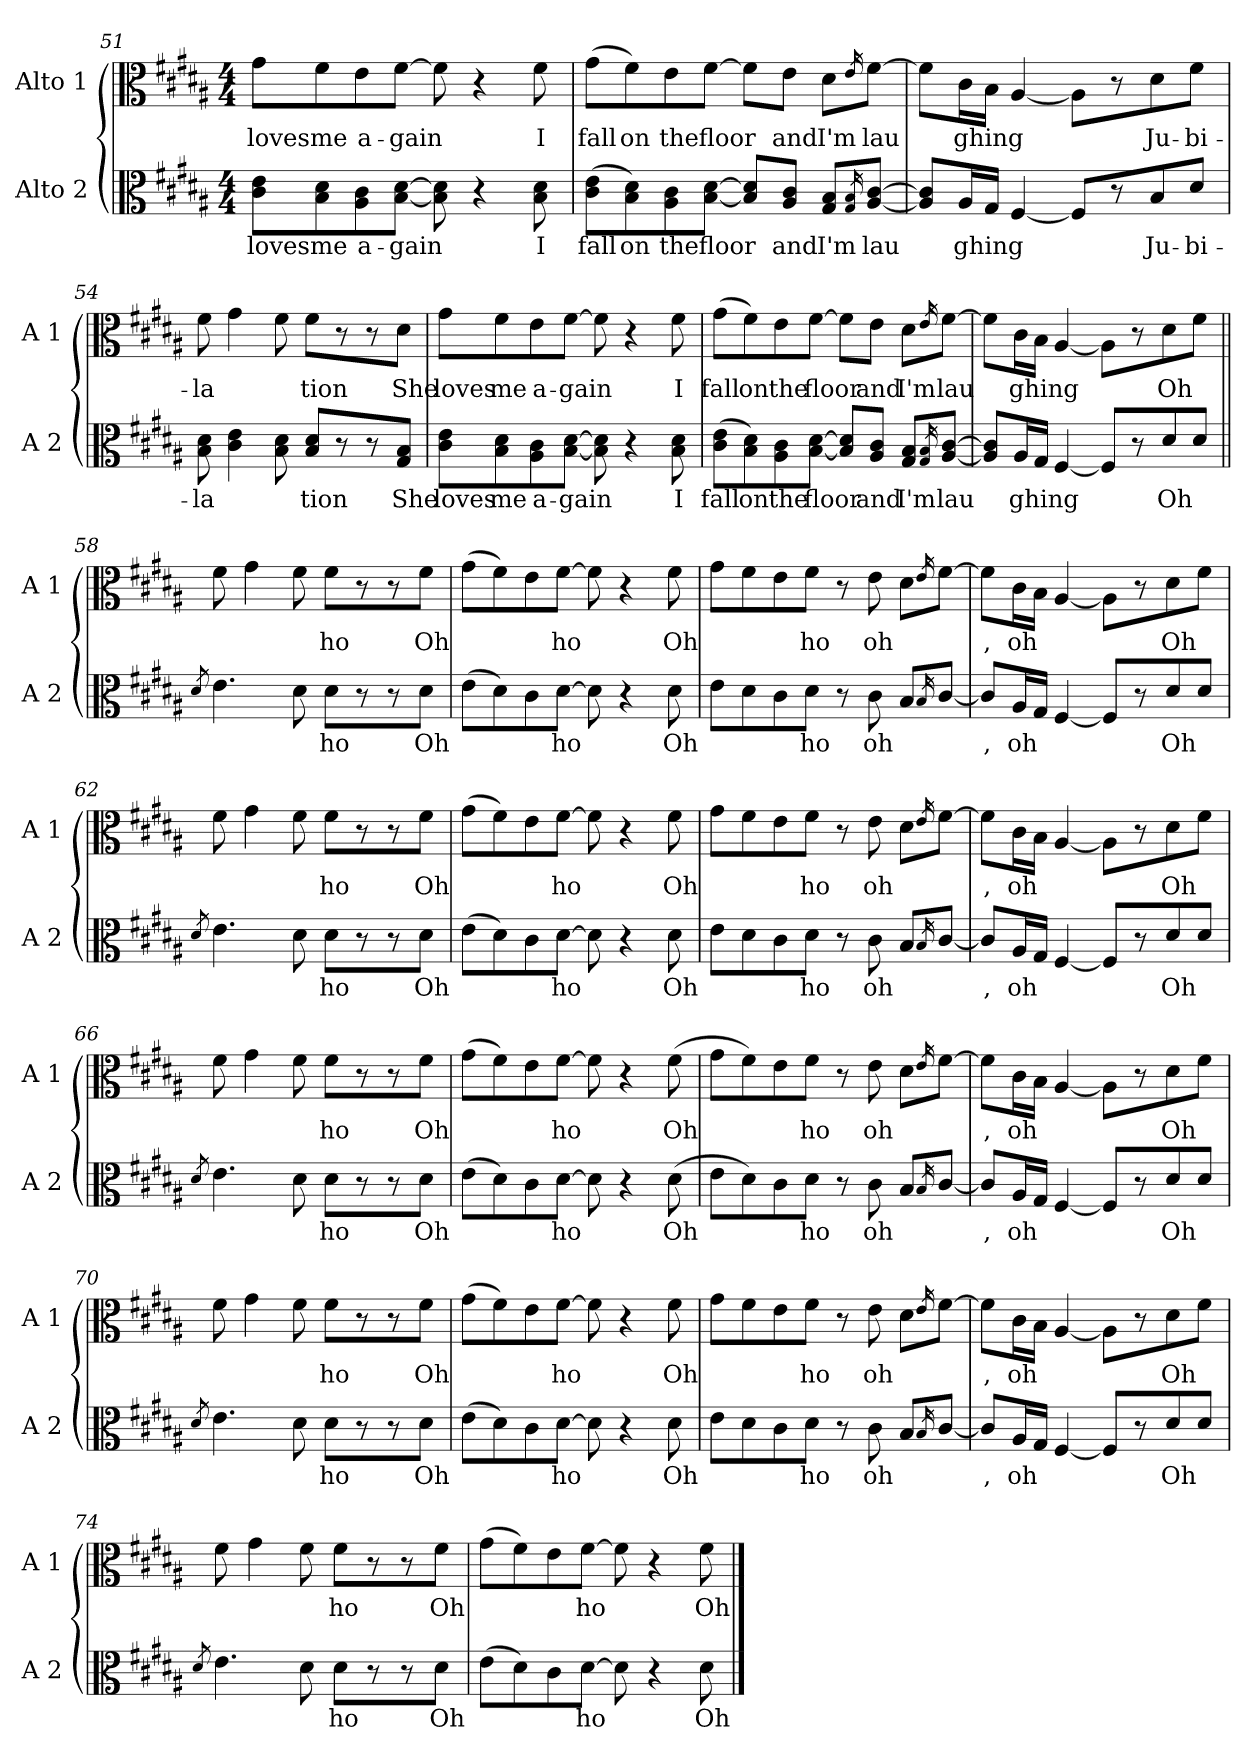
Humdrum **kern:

**kern	**text	**kern	**text
*part2	*part2	*part1	*part1
*staff2	*staff2	*staff1	*staff1
*I"Alto 2	*	*I"Alto 1	*
*I'A 2	*	*I'A 1	*
*clefC3	*	*clefC3	*
*k[f#c#g#d#a#]	*	*k[f#c#g#d#a#]	*
*B:	*	*B:	*
*M4/4	*	*M4/4	*
=51	=51	=51	=51
!	!LO:LY:b	!	!LO:LY:b
8c#\ 8e\L	loves	8g#\L	loves
!	!LO:LY:b	!	!LO:LY:b
8B\ 8d#\	me	8f#\	me
!	!LO:LY:b	!	!LO:LY:b
8A#\ 8c#\	a-	8e\	a-
!	!LO:LY:b	!	!LO:LY:b
[8B\ [8d#\J	-gain	[8f#\J	-gain
8B\] 8d#\]	.	8f#\]	.
!	!LO:LY:b	!	!LO:LY:b
4r	\!	4r	\!
!	!LO:LY:b	!	!LO:LY:b
8B\ 8d#\	I	8f#\	I
=52	=52	=52	=52
!	!LO:LY:b	!	!LO:LY:b
(>8c#\ 8e\L	fall	(>8g#\L	fall
!	!LO:LY:b	!	!LO:LY:b
8B\ 8d#\)	on	8f#\)	on
!	!LO:LY:b	!	!LO:LY:b
8A#\ 8c#\	the	8e\	the
!	!LO:LY:b	!	!LO:LY:b
[8B\ [8d#\J	floor	[8f#\J	floor
8B/] 8d#/]L	.	8f#\L]	.
!	!LO:LY:b	!	!LO:LY:b
8A#/ 8c#/J	and	8e\J	and
!	!LO:LY:b	!	!LO:LY:b
8G#/ 8B/L	I'm	8d#\L	I'm
16qG#/ 16qB/	.	16qe/	.
!	!LO:LY:b	!	!LO:LY:b
[8A#/ [8c#/J	lau	[8f#\J	lau
=53	=53	=53	=53
8A#/] 8c#/]L	.	8f#\L]	.
!	!LO:LY:b	!	!LO:LY:b
16A#/L	ghing	16c#\L	ghing
16G#/JJ	.	16B\JJ	.
[4F#/	.	[4A#/	.
8F#/L]	.	8A#\L]	.
!	!LO:LY:b	!	!LO:LY:b
8r	\!	8r	\!
!	!LO:LY:b	!	!LO:LY:b
8B/	Ju-	8d#\	Ju-
!	!LO:LY:b	!	!LO:LY:b
8d#/J	-bi-	8f#\J	-bi-
!!LO:PB:g=z
=54	=54	=54	=54
!	!LO:LY:b	!	!LO:LY:b
8B\ 8d#\	-la	8f#\	-la
4c#\ 4e\	.	4g#\	.
8B\ 8d#\	.	8f#\	.
!	!LO:LY:b	!	!LO:LY:b
8B/ 8d#/L	tion	8f#\L	tion
!	!LO:LY:b	!	!LO:LY:b
8r	\!	8r	\!
8r	.	8r	.
!	!LO:LY:b	!	!LO:LY:b
8G#/ 8B/J	She	8d#\J	She
=55	=55	=55	=55
!	!LO:LY:b	!	!LO:LY:b
8c#\ 8e\L	loves	8g#\L	loves
!	!LO:LY:b	!	!LO:LY:b
8B\ 8d#\	me	8f#\	me
!	!LO:LY:b	!	!LO:LY:b
8A#\ 8c#\	a-	8e\	a-
!	!LO:LY:b	!	!LO:LY:b
[8B\ [8d#\J	-gain	[8f#\J	-gain
8B\] 8d#\]	.	8f#\]	.
!	!LO:LY:b	!	!LO:LY:b
4r	\!	4r	\!
!	!LO:LY:b	!	!LO:LY:b
8B\ 8d#\	I	8f#\	I
=56	=56	=56	=56
!	!LO:LY:b	!	!LO:LY:b
(>8c#\ 8e\L	fall	(>8g#\L	fall
!	!LO:LY:b	!	!LO:LY:b
8B\ 8d#\)	on	8f#\)	on
!	!LO:LY:b	!	!LO:LY:b
8A#\ 8c#\	the	8e\	the
!	!LO:LY:b	!	!LO:LY:b
[8B\ [8d#\J	floor	[8f#\J	floor
8B/] 8d#/]L	.	8f#\L]	.
!	!LO:LY:b	!	!LO:LY:b
8A#/ 8c#/J	and	8e\J	and
!	!LO:LY:b	!	!LO:LY:b
8G#/ 8B/L	I'm	8d#\L	I'm
16qG#/ 16qB/	.	16qe/	.
!	!LO:LY:b	!	!LO:LY:b
[8A#/ [8c#/J	lau	[8f#\J	lau
=57	=57	=57	=57
8A#/] 8c#/]L	.	8f#\L]	.
!	!LO:LY:b	!	!LO:LY:b
16A#/L	ghing	16c#\L	ghing
16G#/JJ	.	16B\JJ	.
[4F#/	.	[4A#/	.
8F#/L]	.	8A#\L]	.
!	!LO:LY:b	!	!LO:LY:b
8r	\!	8r	\!
!	!LO:LY:b	!	!LO:LY:b
8d#/	Oh	8d#\	Oh
8d#/J	.	8f#\J	.
!!LO:LB:g=z
=58||	=58||	=58||	=58||
8qd#/	.	.	.
4.e\	.	8f#\	.
.	.	4g#\	.
8d#\	.	8f#\	.
!	!LO:LY:b	!	!LO:LY:b
8d#\L	ho	8f#\L	ho
!	!LO:LY:b	!	!LO:LY:b
8r	\!	8r	\!
8r	.	8r	.
!	!LO:LY:b	!	!LO:LY:b
8d#\J	Oh	8f#\J	Oh
=59	=59	=59	=59
(>8e\L	.	(>8g#\L	.
8d#\)	.	8f#\)	.
8c#\	.	8e\	.
!	!LO:LY:b	!	!LO:LY:b
[8d#\J	ho	[8f#\J	ho
8d#\]	.	8f#\]	.
!	!LO:LY:b	!	!LO:LY:b
4r	\!	4r	\!
!	!LO:LY:b	!	!LO:LY:b
8d#\	Oh	8f#\	Oh
=60	=60	=60	=60
8e\L	.	8g#\L	.
8d#\	.	8f#\	.
8c#\	.	8e\	.
!	!LO:LY:b	!	!LO:LY:b
8d#\J	ho	8f#\J	ho
!	!LO:LY:b	!	!LO:LY:b
8r	,	8r	,
!	!LO:LY:b	!	!LO:LY:b
8c#\	oh	8e\	oh
8B/L	.	8d#\L	.
16qB/	.	16qe/	.
[8c#/J	.	[8f#\J	.
=61	=61	=61	=61
!	!LO:LY:b	!	!LO:LY:b
8c#/L]	,	8f#\L]	,
!	!LO:LY:b	!	!LO:LY:b
16A#/L	oh	16c#\L	oh
16G#/JJ	.	16B\JJ	.
[4F#/	.	[4A#/	.
8F#/L]	.	8A#\L]	.
!	!LO:LY:b	!	!LO:LY:b
8r	\!	8r	\!
!	!LO:LY:b	!	!LO:LY:b
8d#/	Oh	8d#\	Oh
8d#/J	.	8f#\J	.
!!LO:LB:g=z
=62	=62	=62	=62
8qd#/	.	.	.
4.e\	.	8f#\	.
.	.	4g#\	.
8d#\	.	8f#\	.
!	!LO:LY:b	!	!LO:LY:b
8d#\L	ho	8f#\L	ho
!	!LO:LY:b	!	!LO:LY:b
8r	\!	8r	\!
8r	.	8r	.
!	!LO:LY:b	!	!LO:LY:b
8d#\J	Oh	8f#\J	Oh
=63	=63	=63	=63
(>8e\L	.	(>8g#\L	.
8d#\)	.	8f#\)	.
8c#\	.	8e\	.
!	!LO:LY:b	!	!LO:LY:b
[8d#\J	ho	[8f#\J	ho
8d#\]	.	8f#\]	.
!	!LO:LY:b	!	!LO:LY:b
4r	\!	4r	\!
!	!LO:LY:b	!	!LO:LY:b
8d#\	Oh	8f#\	Oh
=64	=64	=64	=64
8e\L	.	8g#\L	.
8d#\	.	8f#\	.
8c#\	.	8e\	.
!	!LO:LY:b	!	!LO:LY:b
8d#\J	ho	8f#\J	ho
!	!LO:LY:b	!	!LO:LY:b
8r	,	8r	,
!	!LO:LY:b	!	!LO:LY:b
8c#\	oh	8e\	oh
8B/L	.	8d#\L	.
16qB/	.	16qe/	.
[8c#/J	.	[8f#\J	.
=65	=65	=65	=65
!	!LO:LY:b	!	!LO:LY:b
8c#/L]	,	8f#\L]	,
!	!LO:LY:b	!	!LO:LY:b
16A#/L	oh	16c#\L	oh
16G#/JJ	.	16B\JJ	.
[4F#/	.	[4A#/	.
8F#/L]	.	8A#\L]	.
!	!LO:LY:b	!	!LO:LY:b
8r	\!	8r	\!
!	!LO:LY:b	!	!LO:LY:b
8d#/	Oh	8d#\	Oh
8d#/J	.	8f#\J	.
!!LO:LB:g=z
=66	=66	=66	=66
8qd#/	.	.	.
4.e\	.	8f#\	.
.	.	4g#\	.
8d#\	.	8f#\	.
!	!LO:LY:b	!	!LO:LY:b
8d#\L	ho	8f#\L	ho
!	!LO:LY:b	!	!LO:LY:b
8r	\!	8r	\!
8r	.	8r	.
!	!LO:LY:b	!	!LO:LY:b
8d#\J	Oh	8f#\J	Oh
=67	=67	=67	=67
(>8e\L	.	(>8g#\L	.
8d#\)	.	8f#\)	.
8c#\	.	8e\	.
!	!LO:LY:b	!	!LO:LY:b
[8d#\J	ho	[8f#\J	ho
8d#\]	.	8f#\]	.
!	!LO:LY:b	!	!LO:LY:b
4r	\!	4r	\!
!	!LO:LY:b	!	!LO:LY:b
(>8d#\	Oh	(>8f#\	Oh
=68	=68	=68	=68
8e\L	.	8g#\L	.
8d#\)	.	8f#\)	.
8c#\	.	8e\	.
!	!LO:LY:b	!	!LO:LY:b
8d#\J	ho	8f#\J	ho
!	!LO:LY:b	!	!LO:LY:b
8r	,	8r	,
!	!LO:LY:b	!	!LO:LY:b
8c#\	oh	8e\	oh
8B/L	.	8d#\L	.
16qB/	.	16qe/	.
[8c#/J	.	[8f#\J	.
=69	=69	=69	=69
!	!LO:LY:b	!	!LO:LY:b
8c#/L]	,	8f#\L]	,
!	!LO:LY:b	!	!LO:LY:b
16A#/L	oh	16c#\L	oh
16G#/JJ	.	16B\JJ	.
[4F#/	.	[4A#/	.
8F#/L]	.	8A#\L]	.
!	!LO:LY:b	!	!LO:LY:b
8r	\!	8r	\!
!	!LO:LY:b	!	!LO:LY:b
8d#/	Oh	8d#\	Oh
8d#/J	.	8f#\J	.
!!LO:LB:g=z
=70	=70	=70	=70
8qd#/	.	.	.
4.e\	.	8f#\	.
.	.	4g#\	.
8d#\	.	8f#\	.
!	!LO:LY:b	!	!LO:LY:b
8d#\L	ho	8f#\L	ho
!	!LO:LY:b	!	!LO:LY:b
8r	\!	8r	\!
8r	.	8r	.
!	!LO:LY:b	!	!LO:LY:b
8d#\J	Oh	8f#\J	Oh
=71	=71	=71	=71
(>8e\L	.	(>8g#\L	.
8d#\)	.	8f#\)	.
8c#\	.	8e\	.
!	!LO:LY:b	!	!LO:LY:b
[8d#\J	ho	[8f#\J	ho
8d#\]	.	8f#\]	.
!	!LO:LY:b	!	!LO:LY:b
4r	\!	4r	\!
!	!LO:LY:b	!	!LO:LY:b
8d#\	Oh	8f#\	Oh
=72	=72	=72	=72
8e\L	.	8g#\L	.
8d#\	.	8f#\	.
8c#\	.	8e\	.
!	!LO:LY:b	!	!LO:LY:b
8d#\J	ho	8f#\J	ho
!	!LO:LY:b	!	!LO:LY:b
8r	,	8r	,
!	!LO:LY:b	!	!LO:LY:b
8c#\	oh	8e\	oh
8B/L	.	8d#\L	.
16qB/	.	16qe/	.
[8c#/J	.	[8f#\J	.
=73	=73	=73	=73
!	!LO:LY:b	!	!LO:LY:b
8c#/L]	,	8f#\L]	,
!	!LO:LY:b	!	!LO:LY:b
16A#/L	oh	16c#\L	oh
16G#/JJ	.	16B\JJ	.
[4F#/	.	[4A#/	.
8F#/L]	.	8A#\L]	.
!	!LO:LY:b	!	!LO:LY:b
8r	\!	8r	\!
!	!LO:LY:b	!	!LO:LY:b
8d#/	Oh	8d#\	Oh
8d#/J	.	8f#\J	.
!!LO:PB:g=z
=74	=74	=74	=74
8qd#/	.	.	.
4.e\	.	8f#\	.
.	.	4g#\	.
8d#\	.	8f#\	.
!	!LO:LY:b	!	!LO:LY:b
8d#\L	ho	8f#\L	ho
!	!LO:LY:b	!	!LO:LY:b
8r	\!	8r	\!
8r	.	8r	.
!	!LO:LY:b	!	!LO:LY:b
8d#\J	Oh	8f#\J	Oh
=75	=75	=75	=75
(>8e\L	.	(>8g#\L	.
8d#\)	.	8f#\)	.
8c#\	.	8e\	.
!	!LO:LY:b	!	!LO:LY:b
[8d#\J	ho	[8f#\J	ho
8d#\]	.	8f#\]	.
!	!LO:LY:b	!	!LO:LY:b
4r	\!	4r	\!
!	!LO:LY:b	!	!LO:LY:b
8d#\	Oh	8f#\	Oh
==	==	==	==
*-	*-	*-	*-
